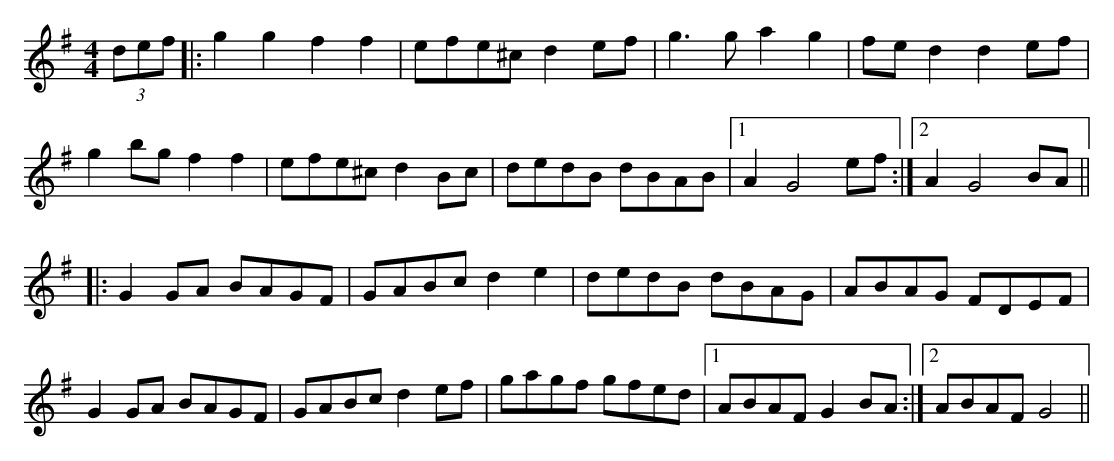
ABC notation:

X:1
M:4/4
K:G
(3def|:g2g2 f2f2|efe^c d2ef|g3g a2g2|fed2 d2ef|
g2bg f2f2|efe^c d2Bc|dedB dBAB|1 A2G4 ef:|2 A2 G4 BA||
|:G2GA BAGF|GABc d2e2|dedB dBAG|ABAG FDEF|
G2GA BAGF|GABc d2ef|gagf gfed|1 ABAF G2BA:|2 ABAF G4||
